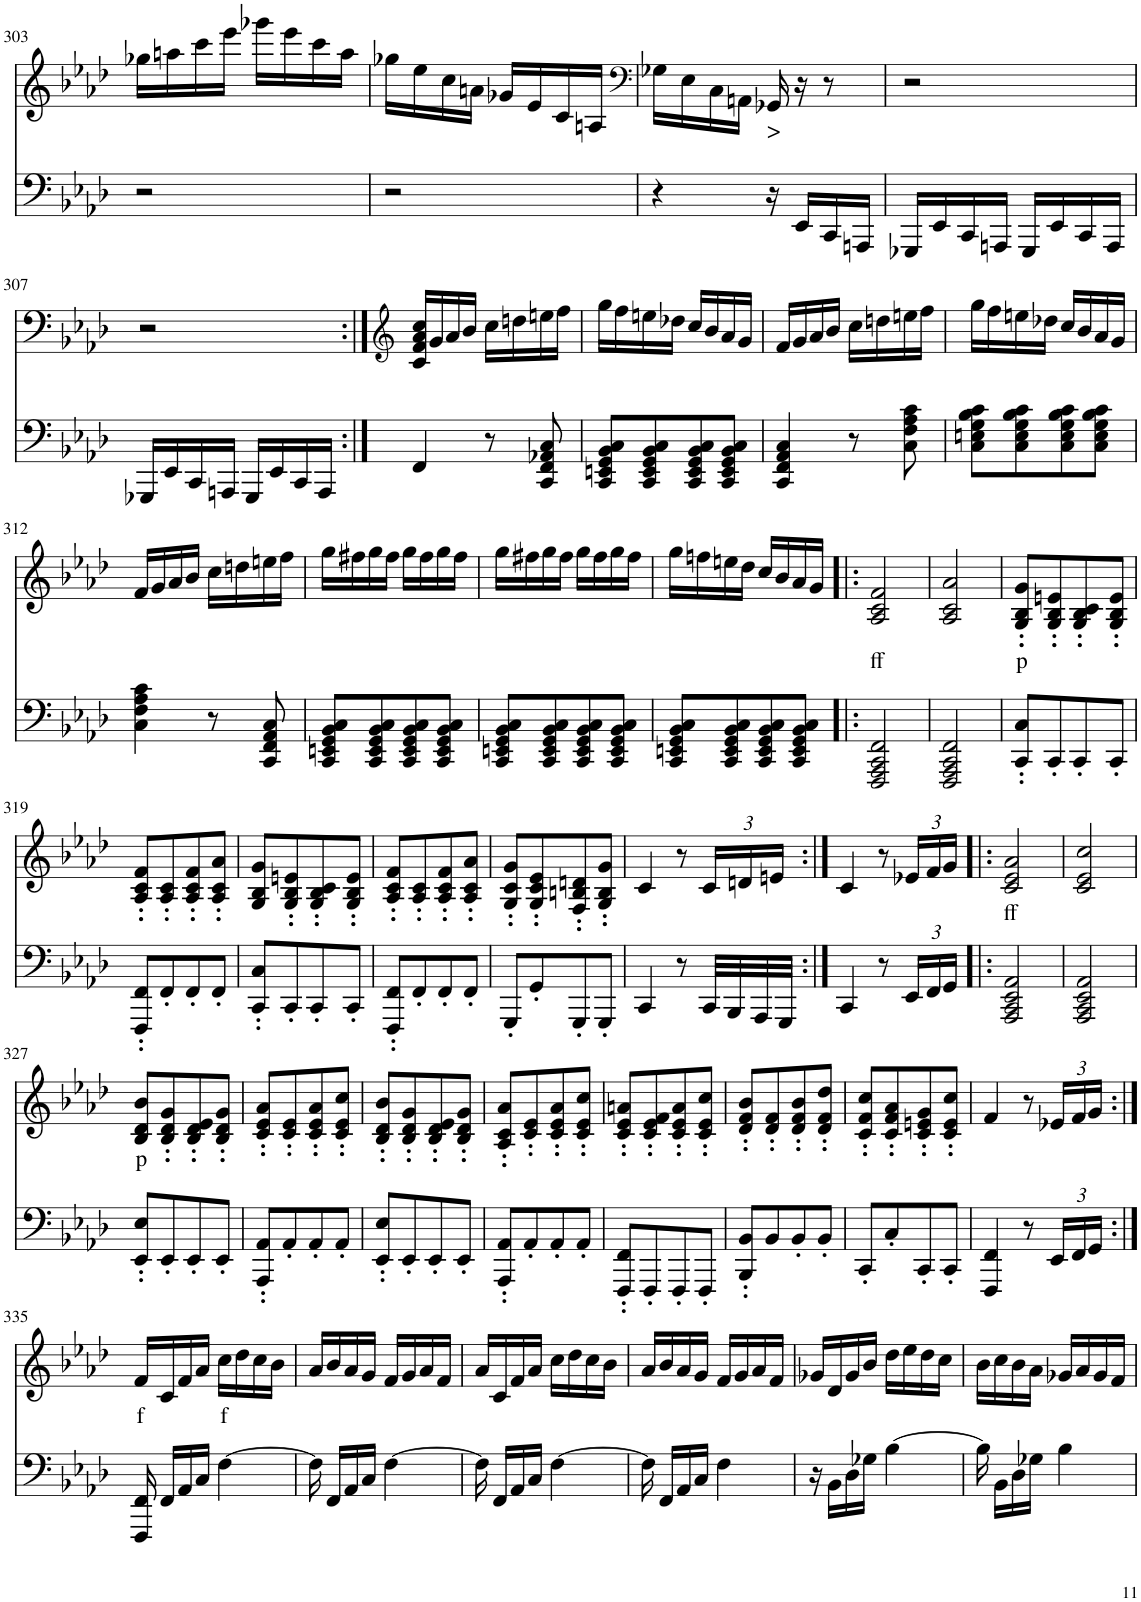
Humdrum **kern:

**kern	**kern	**text
*part2	*part1	*part1
*staff2	*staff1	*staff1
*I"piano	*I"piano	*
*I'Pno	*I'Pno	*
!!LO:PB:g=z
*clefF4	*clefG2	*
*k[b-e-a-d-]	*k[b-e-a-d-]	*
*f:	*f:	*
*M2/4	*M2/4	*
=303	=303	=303
2r	16gg-X\LL	.
.	16aan\	.
.	16ccc\	.
.	16eee-\JJ	.
.	16ggg-X\LL	.
.	16eee-\	.
.	16ccc\	.
.	16aa\JJ	.
=304	=304	=304
2r	16gg-X\LL	.
.	16ee-\	.
.	16cc\	.
.	16an\JJ	.
.	16g-X/LL	.
.	16e-/	.
.	16c/	.
.	16An/JJ	.
=305	=305	=305
*	*clefF4	*
4r	16G-X\LL	.
.	16E-\	.
.	16C\	.
.	16AAn\JJ	.
!	!	!LO:LY:b
16r	16GG-X/	>
16EE-/LL	16r	.
16CC/	8r	.
16AAAn/JJ	.	.
=306	=306	=306
16GGG-X/LL	2r	.
16EE-/	.	.
16CC/	.	.
16AAAn/JJ	.	.
16GGG-/LL	.	.
16EE-/	.	.
16CC/	.	.
16AAA/JJ	.	.
!!LO:LB:g=z
=307	=307	=307
16GGG-X/LL	2r	.
16EE-/	.	.
16CC/	.	.
16AAAn/JJ	.	.
16GGG-/LL	.	.
16EE-/	.	.
16CC/	.	.
16AAA/JJ	.	.
=308:|!	=308:|!	=308:|!
*	*clefG2	*
4FF/	16c/ 16f/ 16a-/ 16cc/LL	.
.	16g/	.
.	16a-/	.
.	16b-/JJ	.
8r	16cc\LL	.
.	16ddn\	.
8CC/ 8FF/ 8AA-X/ 8C/	16een\	.
.	16ff\JJ	.
=309	=309	=309
8CC/ 8EEn/ 8GG/ 8BB-/ 8C/L	16gg\LL	.
.	16ff\	.
8CC/ 8EE/ 8GG/ 8BB-/ 8C/	16een\	.
.	16dd-X\JJ	.
8CC/ 8EE/ 8GG/ 8BB-/ 8C/	16cc/LL	.
.	16b-/	.
8CC/ 8EE/ 8GG/ 8BB-/ 8C/J	16a-/	.
.	16g/JJ	.
=310	=310	=310
4CC/ 4FF/ 4AA-/ 4C/	16f/LL	.
.	16g/	.
.	16a-/	.
.	16b-/JJ	.
8r	16cc\LL	.
.	16ddn\	.
8C\ 8F\ 8A-\ 8c\	16een\	.
.	16ff\JJ	.
=311	=311	=311
8C\ 8En\ 8G\ 8B-\ 8c\L	16gg\LL	.
.	16ff\	.
8C\ 8E\ 8G\ 8B-\ 8c\	16een\	.
.	16dd-X\JJ	.
8C\ 8E\ 8G\ 8B-\ 8c\	16cc/LL	.
.	16b-/	.
8C\ 8E\ 8G\ 8B-\ 8c\J	16a-/	.
.	16g/JJ	.
!!LO:LB:g=z
=312	=312	=312
4C\ 4F\ 4A-\ 4c\	16f/LL	.
.	16g/	.
.	16a-/	.
.	16b-/JJ	.
8r	16cc\LL	.
.	16ddn\	.
8CC/ 8FF/ 8AA-/ 8C/	16een\	.
.	16ff\JJ	.
=313	=313	=313
8CC/ 8EEn/ 8GG/ 8BB-/ 8C/L	16gg\LL	.
.	16ff#X\	.
8CC/ 8EE/ 8GG/ 8BB-/ 8C/	16gg\	.
.	16ff#\JJ	.
8CC/ 8EE/ 8GG/ 8BB-/ 8C/	16gg\LL	.
.	16ff#\	.
8CC/ 8EE/ 8GG/ 8BB-/ 8C/J	16gg\	.
.	16ff#\JJ	.
=314	=314	=314
8CC/ 8EEn/ 8GG/ 8BB-/ 8C/L	16gg\LL	.
.	16ff#X\	.
8CC/ 8EE/ 8GG/ 8BB-/ 8C/	16gg\	.
.	16ff#\JJ	.
8CC/ 8EE/ 8GG/ 8BB-/ 8C/	16gg\LL	.
.	16ff#\	.
8CC/ 8EE/ 8GG/ 8BB-/ 8C/J	16gg\	.
.	16ff#\JJ	.
=315	=315	=315
8CC/ 8EEn/ 8GG/ 8BB-/ 8C/L	16gg\LL	.
.	16ffn\	.
8CC/ 8EE/ 8GG/ 8BB-/ 8C/	16een\	.
.	16dd-\JJ	.
8CC/ 8EE/ 8GG/ 8BB-/ 8C/	16cc/LL	.
.	16b-/	.
8CC/ 8EE/ 8GG/ 8BB-/ 8C/J	16a-/	.
.	16g/JJ	.
=316!|:	=316!|:	=316!|:
!	!	!LO:LY:b
2FFF/ 2AAA-/ 2CC/ 2FF/	2A-/ 2c/ 2f/	ff
=317	=317	=317
2FFF/ 2AAA-/ 2CC/ 2FF/	2A-/ 2c/ 2a-/	.
=318	=318	=318
!	!	!LO:LY:b
8CC/' 8C/'L	8G/' 8B-/' 8g/'L	p
8CC'/	8G/' 8B-/' 8en/'	.
8CC'/	8G/' 8B-/' 8c/'	.
8CC'/J	8G/' 8B-/' 8e/'J	.
!!LO:LB:g=z
=319	=319	=319
8FFF/' 8FF/'L	8A-/' 8c/' 8f/'L	.
8FF'/	8A-/' 8c/'	.
8FF'/	8A-/' 8c/' 8f/'	.
8FF'/J	8A-/' 8c/' 8a-/'J	.
=320	=320	=320
8CC/' 8C/'L	8G/ 8B-/ 8g/L	.
8CC'/	8G/' 8B-/' 8en/'	.
8CC'/	8G/' 8B-/' 8c/'	.
8CC'/J	8G/' 8B-/' 8e/'J	.
=321	=321	=321
8FFF/' 8FF/'L	8A-/' 8c/' 8f/'L	.
8FF'/	8A-/' 8c/'	.
8FF'/	8A-/' 8c/' 8f/'	.
8FF'/J	8A-/' 8c/' 8a-/'J	.
=322	=322	=322
8GGG'/L	8G/' 8c/' 8g/'L	.
8GG'/	8G/' 8c/' 8e-/'	.
8GGG'/	8F/' 8Bn/' 8dn/'	.
8GGG'/J	8G/' 8B/' 8g/'J	.
=323	=323	=323
4CC/	4c/	.
8r	8r	.
*	*Xbrackettup	*
32CC/LLL	24c/LL	.
32BBB-/	.	.
.	24dn/	.
32AAA-/	.	.
.	24en/JJ	.
32GGG/JJJ	.	.
=324:|!	=324:|!	=324:|!
4CC/	4c/	.
8r	8r	.
*Xbrackettup	*	*
24EE-/LL	24e-X/LL	.
24FF/	24f/	.
24GG/JJ	24g/JJ	.
=325!|:	=325!|:	=325!|:
!	!	!LO:LY:b
2AAA-/ 2CC/ 2EE-/ 2AA-/	2c/ 2e-/ 2a-/	ff
=326	=326	=326
2AAA-/ 2CC/ 2EE-/ 2AA-/	2c/ 2e-/ 2cc/	.
!!LO:LB:g=z
=327	=327	=327
!	!	!LO:LY:b
8EE-/' 8E-/'L	8B-/ 8d-/ 8b-/L	p
8EE-'/	8B-/' 8d-/' 8g/'	.
8EE-'/	8B-/' 8d-/' 8e-/'	.
8EE-'/J	8B-/' 8d-/' 8g/'J	.
=328	=328	=328
8AAA-/' 8AA-/'L	8c/' 8e-/' 8a-/'L	.
8AA-'/	8c/' 8e-/'	.
8AA-'/	8c/' 8e-/' 8a-/'	.
8AA-'/J	8c/' 8e-/' 8cc/'J	.
=329	=329	=329
8EE-/' 8E-/'L	8B-/' 8d-/' 8b-/'L	.
8EE-'/	8B-/' 8d-/' 8g/'	.
8EE-'/	8B-/' 8d-/' 8e-/'	.
8EE-'/J	8B-/' 8d-/' 8g/'J	.
=330	=330	=330
8AAA-/' 8AA-/'L	8A-/' 8c/' 8a-/'L	.
8AA-'/	8c/' 8e-/'	.
8AA-'/	8c/' 8e-/' 8a-/'	.
8AA-'/J	8c/' 8e-/' 8cc/'J	.
=331	=331	=331
8FFF/' 8FF/'L	8c/' 8e-/' 8an/'L	.
8FFF'/	8c/' 8e-/' 8f/'	.
8FFF'/	8c/' 8e-/' 8a/'	.
8FFF'/J	8c/' 8e-/' 8cc/'J	.
=332	=332	=332
8BBB-/' 8BB-/'L	8d-/' 8f/' 8b-/'L	.
8BB-/	8d-/' 8f/'	.
8BB-'/	8d-/' 8f/' 8b-/'	.
8BB-'/J	8d-/' 8f/' 8dd-/'J	.
=333	=333	=333
8CC'/L	8c/' 8f/' 8cc/'L	.
8C'/	8c/' 8f/' 8a-/'	.
8CC'/	8c/' 8en/' 8g/'	.
8CC'/J	8c/' 8e/' 8cc/'J	.
=334	=334	=334
4FFF/ 4FF/	4f/	.
8r	8r	.
24EE-/LL	24e-X/LL	.
24FF/	24f/	.
24GG/JJ	24g/JJ	.
!!LO:LB:g=z
=335:|!	=335:|!	=335:|!
!	!	!LO:LY:b
16FFF/ 16FF/	16f/LL	f
16FF/LL	16c/	.
16AA-/	16f/	.
16C/JJ	16a-/JJ	.
!	!	!LO:LY:b
[4F\	16cc\LL	f
.	16dd-\	.
.	16cc\	.
.	16b-\JJ	.
=336	=336	=336
16F\]	16a-/LL	.
16FF/LL	16b-/	.
16AA-/	16a-/	.
16C/JJ	16g/JJ	.
[4F\	16f/LL	.
.	16g/	.
.	16a-/	.
.	16f/JJ	.
=337	=337	=337
16F\]	16a-/LL	.
16FF/LL	16c/	.
16AA-/	16f/	.
16C/JJ	16a-/JJ	.
[4F\	16cc\LL	.
.	16dd-\	.
.	16cc\	.
.	16b-\JJ	.
=338	=338	=338
16F\]	16a-/LL	.
16FF/LL	16b-/	.
16AA-/	16a-/	.
16C/JJ	16g/JJ	.
4F\	16f/LL	.
.	16g/	.
.	16a-/	.
.	16f/JJ	.
=339	=339	=339
16r	16g-X/LL	.
16BB-\LL	16d-/	.
16D-\	16g-/	.
16G-X\JJ	16b-/JJ	.
[4B-\	16dd-\LL	.
.	16ee-\	.
.	16dd-\	.
.	16cc\JJ	.
=340	=340	=340
16B-\]	16b-\LL	.
16BB-\LL	16cc\	.
16D-\	16b-\	.
16G-X\JJ	16a-\JJ	.
4B-\	16g-X/LL	.
.	16a-/	.
.	16g-/	.
.	16f/JJ	.
=	=	=
*-	*-	*-
